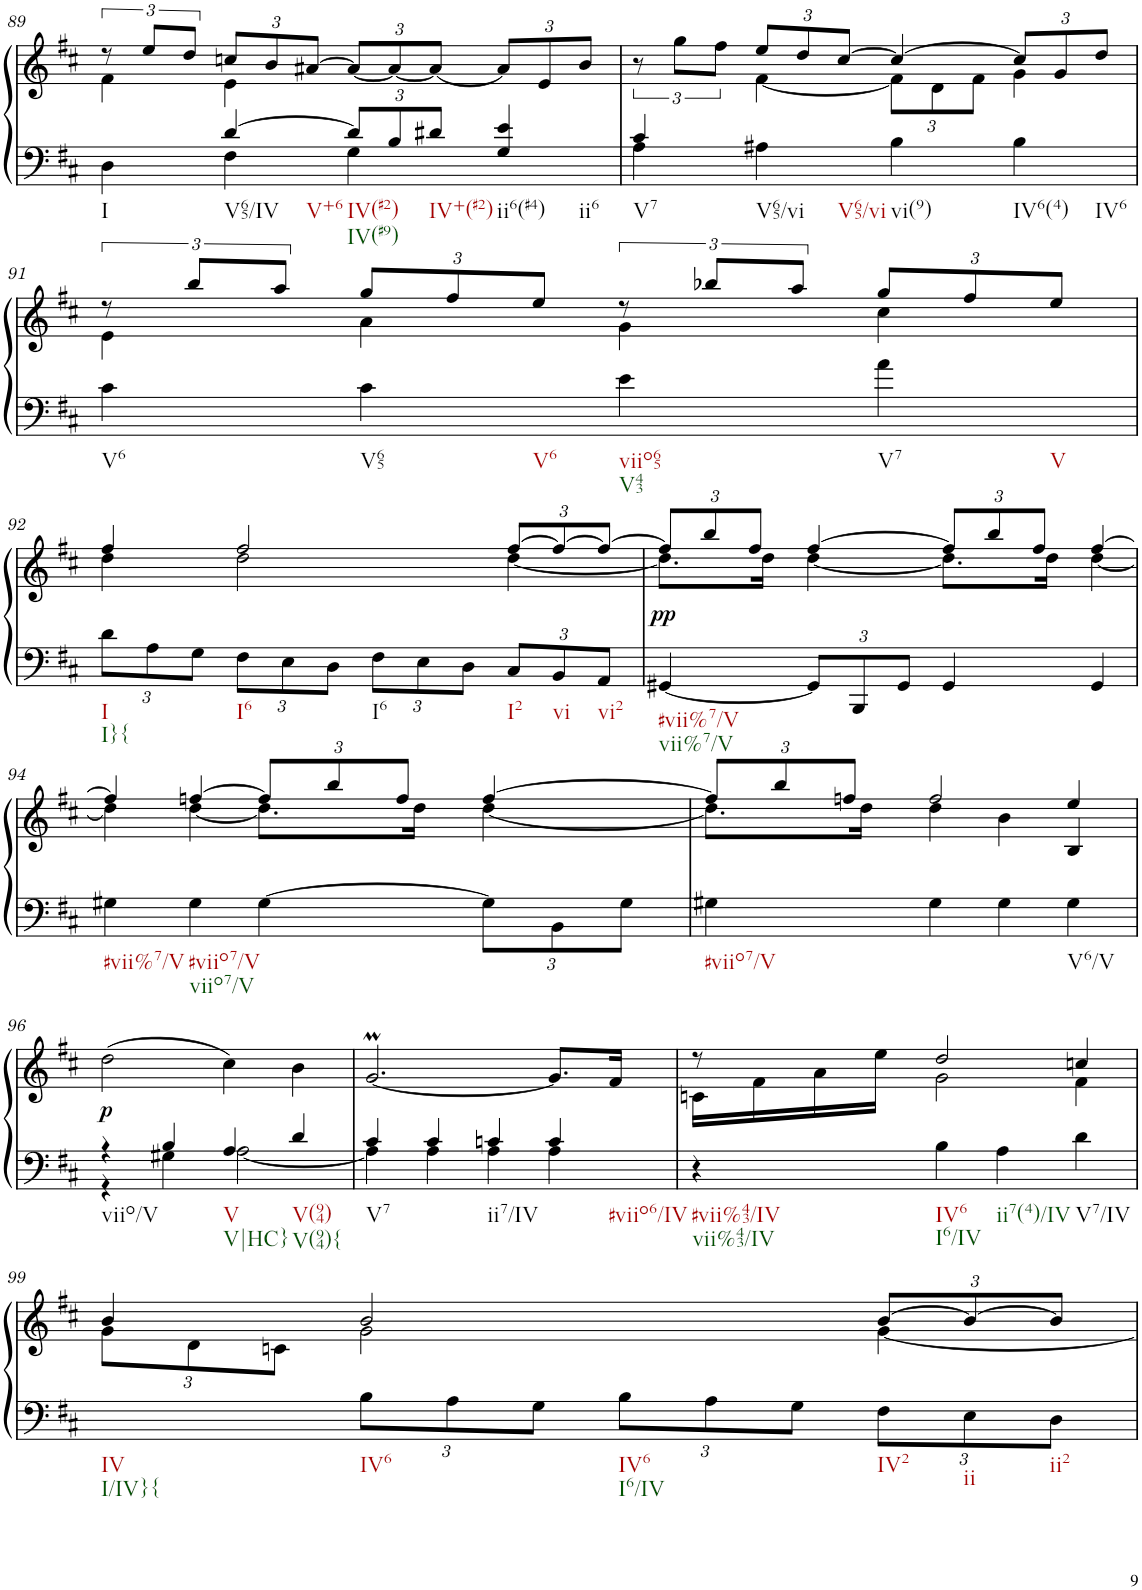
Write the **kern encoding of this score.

**kern	**kern	**dynam
*part1	*part1	*part1
*staff2	*staff1	*staff1/2
*I"Klavier links	*	*
!!LO:PB:g=z
*clefF4	*clefG2	*
*k[f#c#]	*k[f#c#]	*
*M2/2	*M2/2	*
=89	=89	=89
*^	*^	*
!LO:TX:b:t=I	!	!	!	!
4D\	4ryy	12r	4f#\	.
.	.	12ee/L	.	.
.	.	12dd/J	.	.
*	*	*Xbrackettup	*	*
!LO:TX:b:t=V65/IV	!	!	!	!
!LO:TX:b:t=V+6	!	!	!	!
[4d/	4F#\	12ccn/L	4e\	.
.	.	12b/	.	.
.	.	[4a#X/	.	.
*Xbrackettup	*	*	*	*
!LO:TX:b:t=IV(#2)	!	!	!	!
!LO:TX:b:t=IV(#9)	!	!	!	!
12d/L]	4G\	.	2ryy	.
12B/	.	.	.	.
!LO:TX:b:t=IV+(#2)	!	!	!	!
12d#X/J	.	12a#/J_	.	.
!LO:TX:b:t=ii6(#4)	!	!	!	!
!LO:TX:b:t=ii6	!	!	!	!
4G/ 4e/	4ryy	12a#/L]	.	.
.	.	12e/	.	.
.	.	12b/J	.	.
=90	=90	=90	=90	=90
*	*	*brackettup	*	*
!LO:TX:b:t=V7	!	!	!	!
4c#/	4A\	12r	4ryy	.
.	.	12gg\L	.	.
.	.	12ff#\J	.	.
*	*	*Xbrackettup	*	*
!LO:TX:b:t=V65/vi	!	!	!	!
!LO:TX:b:t=V65/vi	!	!	!	!
4A#X\	2.ryy	12ee/L	[4f#\	.
.	.	12dd/	.	.
.	.	[12cc#/J	.	.
!LO:TX:b:t=vi(9)	!	!	!	!
4B\	.	4cc#/_	12f#\L]	.
.	.	.	12d\	.
.	.	.	12f#\J	.
!LO:TX:b:t=IV6(4)	!	!	!	!
!LO:TX:b:t=IV6	!	!	!	!
4B\	.	12cc#/L]	4g\	.
.	.	12g/	.	.
.	.	12dd/J	.	.
*v	*v	*	*	*
!!LO:LB:g=z	!!
=91	=91	=91	=91
*	*brackettup	*	*
!LO:TX:b:t=V6	!	!	!
4c#\	12r	4e\	.
.	12bb/L	.	.
.	12aa/J	.	.
*	*Xbrackettup	*	*
!LO:TX:b:t=V65	!	!	!
!LO:TX:b:t=V6	!	!	!
4c#\	12gg/L	4a\	.
.	12ff#/	.	.
.	12ee/J	.	.
*	*brackettup	*	*
!LO:TX:b:t=viio65	!	!	!
!LO:TX:b:t=V43	!	!	!
4e\	12r	4g\	.
.	12bb-X/L	.	.
.	12aa/J	.	.
*	*Xbrackettup	*	*
!LO:TX:b:t=V7	!	!	!
!LO:TX:b:t=V	!	!	!
4a\	12gg/L	4cc#\	.
.	12ff#/	.	.
.	12ee/J	.	.
!!LO:LB:g=z	!!
=92	=92	=92	=92
!LO:TX:b:t=I	!	!	!
!LO:TX:b:t=I}{	!	!	!
12d\L	4ff#/	4dd\	.
12A\	.	.	.
12G\J	.	.	.
!LO:TX:b:t=I6	!	!	!
12F#\L	2ff#/	2dd\	.
12E\	.	.	.
12D\J	.	.	.
!LO:TX:b:t=I6	!	!	!
12F#\L	.	.	.
12E\	.	.	.
12D\J	.	.	.
!LO:TX:b:t=I2	!	!	!
12C#/L	[4ff#/	[4dd\	.
!LO:TX:b:t=vi	!	!	!
12BB/	.	.	.
!LO:TX:b:t=vi2	!	!	!
12AA/J	.	.	.
=93	=93	=93	=93
!LO:TX:b:t=#vii%7/V	!	!	!
!LO:TX:b:t=vii%7/V	!	!	!
!	!	!	!LO:DY:b
[4GG#X/	12ff#/L]	8.dd\L]	pp
.	12bb/	.	.
.	12ff#/J	.	.
.	.	16dd\Jk	.
12GG#/L]	[4ff#/	[4dd\	.
12BBB/	.	.	.
12GG#/J	.	.	.
4GG#/	12ff#/L]	8.dd\L]	.
.	12bb/	.	.
.	12ff#/J	.	.
.	.	16dd\Jk	.
4GG#/	[4ff#/	[4dd\	.
!!LO:LB:g=z	!!
=94	=94	=94	=94
!LO:TX:b:t=#vii%7/V	!	!	!
4G#X\	4ff#/]	4dd\]	.
!LO:TX:b:t=#viio7/V	!	!	!
!LO:TX:b:t=viio7/V	!	!	!
4G#\	[4ffn/	[4dd\	.
[4G#\	12ff/L]	8.dd\L]	.
.	12bb/	.	.
.	12ff/J	.	.
.	.	16dd\Jk	.
12G#\L]	[4ff/	[4dd\	.
12BB\	.	.	.
12G#\J	.	.	.
=95	=95	=95	=95
!LO:TX:b:t=#viio7/V	!	!	!
4G#X\	12ff/L]	8.dd\L]	.
.	12bb/	.	.
.	12ffn/J	.	.
.	.	16dd\Jk	.
4G#\	2ff/	4dd\	.
4G#\	.	4b\	.
!LO:TX:b:t=V6/V	!	!	!
4G#\	4ee/	4B/	.
!!LO:LB:g=z
=96	=96	=96	=96
*^	*	*	*
!LO:TX:b:t=viio/V	!	!	!	!
!	!	!	!	!LO:DY:b
*	*	*v	*v	*
4r	4r	(2dd\	p
4B/	4G#X\	.	.
!LO:TX:b:t=V	!	!	!
!LO:TX:b:t=V|HC}	!	!	!
4A/	[2A\	4cc#\)	.
!LO:TX:b:t=V(94)	!	!	!
!LO:TX:b:t=V(94){	!	!	!
4d/	.	4b\	.
=97	=97	=97	=97
!LO:TX:b:t=V7	!	!	!
4c#/	4A\]	[2.gM/	.
4c#/	4A\	.	.
!LO:TX:b:t=ii7/IV	!	!	!
4cn/	4A\	.	.
!LO:TX:b:t=#viio6/IV	!	!	!
4c/	4A\	8.g/L]	.
.	.	16f#/Jk	.
*v	*v	*	*
=98	=98	=98
*	*^	*
!LO:TX:b:t=#vii%43/IV	!	!	!
!LO:TX:b:t=vii%43/IV	!	!	!
4r	8r	16cn\LL	.
.	.	16f#\	.
.	8ryy	16a\	.
.	.	16ee\JJ	.
!LO:TX:b:t=IV6	!	!	!
!LO:TX:b:t=I6/IV	!	!	!
4B\	2dd/	2g\	.
!LO:TX:b:t=ii7(4)/IV	!	!	!
4A\	.	.	.
!LO:TX:b:t=V7/IV	!	!	!
4d\	4ccn/	4f#\	.
!!LO:LB:g=z	!!
=99	=99	=99	=99
!LO:TX:b:t=IV	!	!	!
!LO:TX:b:t=I/IV}{	!	!	!
4ryy	4b/	12g\L	.
.	.	12d\	.
.	.	12cn\J	.
!LO:TX:b:t=IV6	!	!	!
12B\L	2b/	2g\	.
12A\	.	.	.
12G\J	.	.	.
!LO:TX:b:t=IV6	!	!	!
!LO:TX:b:t=I6/IV	!	!	!
12B\L	.	.	.
12A\	.	.	.
12G\J	.	.	.
!LO:TX:b:t=IV2	!	!	!
12F#\L	[4b/	[4g\	.
!LO:TX:b:t=ii	!	!	!
12E\	.	.	.
!LO:TX:b:t=ii2	!	!	!
12D\J	.	.	.
*	*v	*v	*
=	=	=
*-	*-	*-
